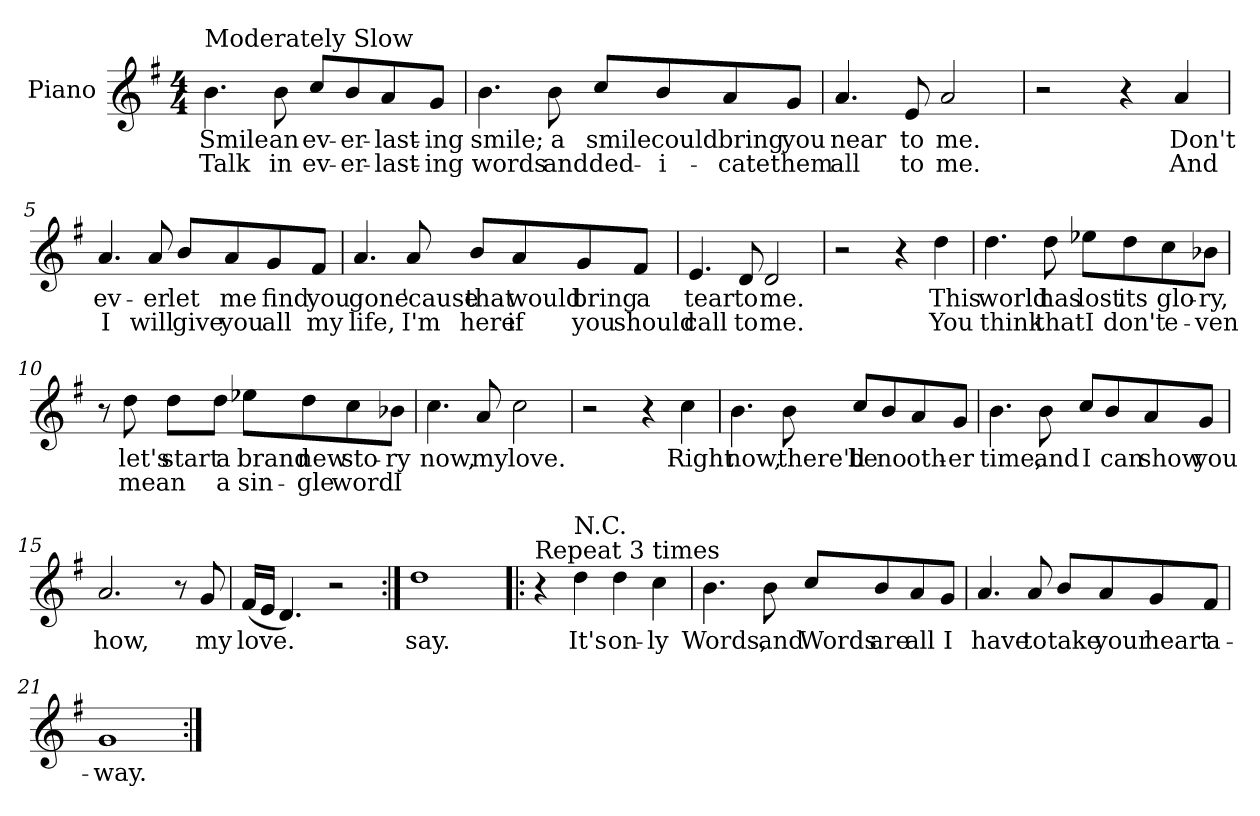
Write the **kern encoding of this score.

**kern	**text	**text
*part1	*part1	*part1
*staff1	*staff1	*staff1
*I"Piano	*	*
*I'Pno	*	*
*clefG2	*	*
*k[f#]	*	*
*G:	*	*
*M4/4	*	*
=1	=1	=1
!LO:TX:a:t=Moderately Slow	!	!
4.b\	Smile	Talk
8b\	an	in
8cc/L	ev-	ev-
8b/	-er-	-er-
8a/	-last-	-last-
8g/J	-ing	-ing
=2	=2	=2
4.b\	smile;	words
8b\	a	and
8cc/L	smile	ded-
8b/	could	-i-
8a/	bring	-cate
8g/J	you	them
=3	=3	=3
4.a/	near	all
8e/	to	to
2a/	me.	me.
=4	=4	=4
2r	.	.
4r	.	.
4a/	Don't	And
!!LO:LB:g=z
=5	=5	=5
4.a/	ev-	I
8a/	-er	will
8b/L	let	give
8a/	me	you
8g/	find	all
8f#/J	you	my
=6	=6	=6
4.a/	gone	life,
8a/	'cause	I'm
8b/L	that	here
8a/	would	if
8g/	bring	you
8f#/J	a	should
=7	=7	=7
4.e/	tear	call
8d/	to	to
2d/	me.	me.
=8	=8	=8
2r	.	.
4r	.	.
4dd\	This	You
!!LO:LB:g=z
=9	=9	=9
4.dd\	world	think
8dd\	has	that
8ee-X\L	lost	I
8dd\	its	don't
8cc\	glo-	e-
8b-X\J	-ry,	-ven
=10	=10	=10
8r	.	.
8dd\	let's	mean
8dd\L	start	.
8dd\J	a	a
8ee-X\L	brand	sin-
8dd\	new	-gle
8cc\	sto-	word
8b-X\J	-ry	I
=11	=11	=11
4.cc\	now,	.
8a/	my	.
2cc\	love.	.
=12	=12	=12
2r	.	.
4r	.	.
4cc\	Right	.
!!LO:LB:g=z
=13	=13	=13
4.b\	now,	.
8b\	there'll	.
8cc/L	be	.
8b/	no	.
8a/	oth-	.
8g/J	-er	.
=14	=14	=14
4.b\	time,	.
8b\	and	.
8cc/L	I	.
8b/	can	.
8a/	show	.
8g/J	you	.
=15	=15	=15
2.a/	how,	.
8r	.	.
8g/	my	.
=16	=16	=16
(16f#/L	love.	.
16e/J	.	.
4.d/)	.	.
2r	.	.
!!LO:LB:g=z
=17:|!	=17:|!	=17:|!
1dd	say.	.
=18!|:	=18!|:	=18!|:
!LO:TX:a:t=Repeat 3 times	!	!
4r	.	.
!LO:TX:a:t=N.C.	!	!
4dd\	It's	.
4dd\	on-	.
4cc\	-ly	.
=19	=19	=19
4.b\	Words,	.
8b\	and	.
8cc/L	Words	.
8b/	are	.
8a/	all	.
8g/J	I	.
=20	=20	=20
4.a/	have	.
8a/	to	.
8b/L	take	.
8a/	your	.
8g/	heart	.
8f#/J	a-	.
=21	=21	=21
1g	-way.-	.
=:|!	=:|!	=:|!
*-	*-	*-
